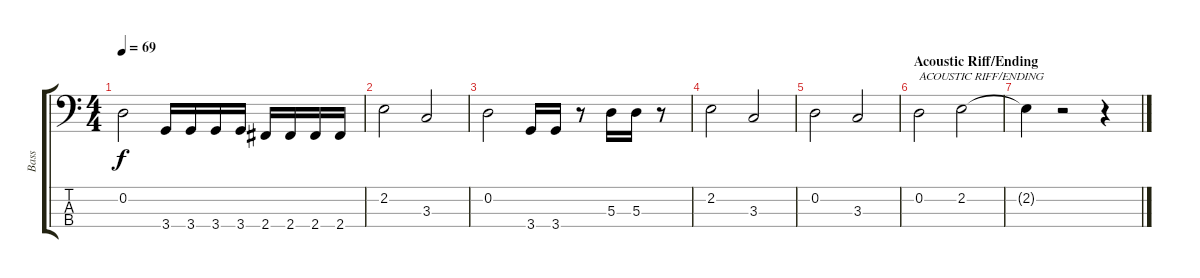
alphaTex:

\track ("Bass" "Bass") {instrument fretlessbass}
\staff {score tabs}
\tuning (G2 D2 A1 E1) {hide}
\ts (4 4)
\tempo 69
\clef f4
\ks c
0.2.2{dy f} 3.4.16 3.4.16 3.4.16 3.4.16 2.4.16 2.4.16 2.4.16 2.4.16 |
2.2.2 3.3.2 |
0.2.2 3.4.16 3.4.16 r.8 5.3.16 5.3.16 r.8 |
2.2.2 3.3.2 |
0.2.2 3.3.2 |
\section ("" "Acoustic Riff/Ending")
0.2.2{txt "ACOUSTIC RIFF/ENDING"} 2.2.2 |
2.2{t}.4 r.2 r.4
